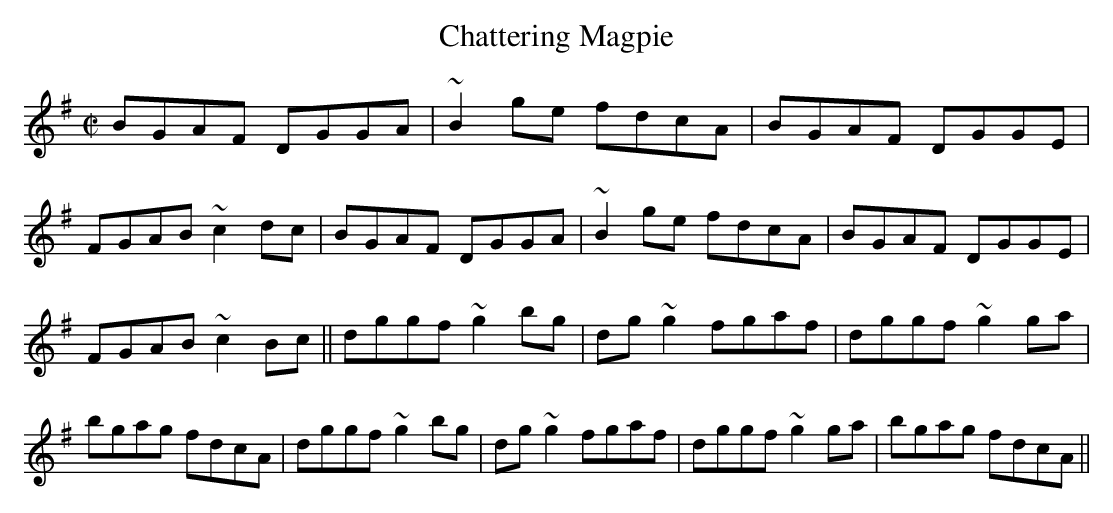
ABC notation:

X:1
T:Chattering Magpie
M:C|
L:1/8
K:G
BGAF DGGA|~B2 ge fdcA|BGAF DGGE|FGAB ~c2dc|\
BGAF DGGA|~B2 ge fdcA|BGAF DGGE|FGAB ~c2Bc||\
dggf ~g2bg|dg~g2fgaf|dggf ~g2 ga|bgag fdcA|\
dggf ~g2 bg|dg~g2 fgaf|dggf ~g2 ga|bgag fdcA||**
